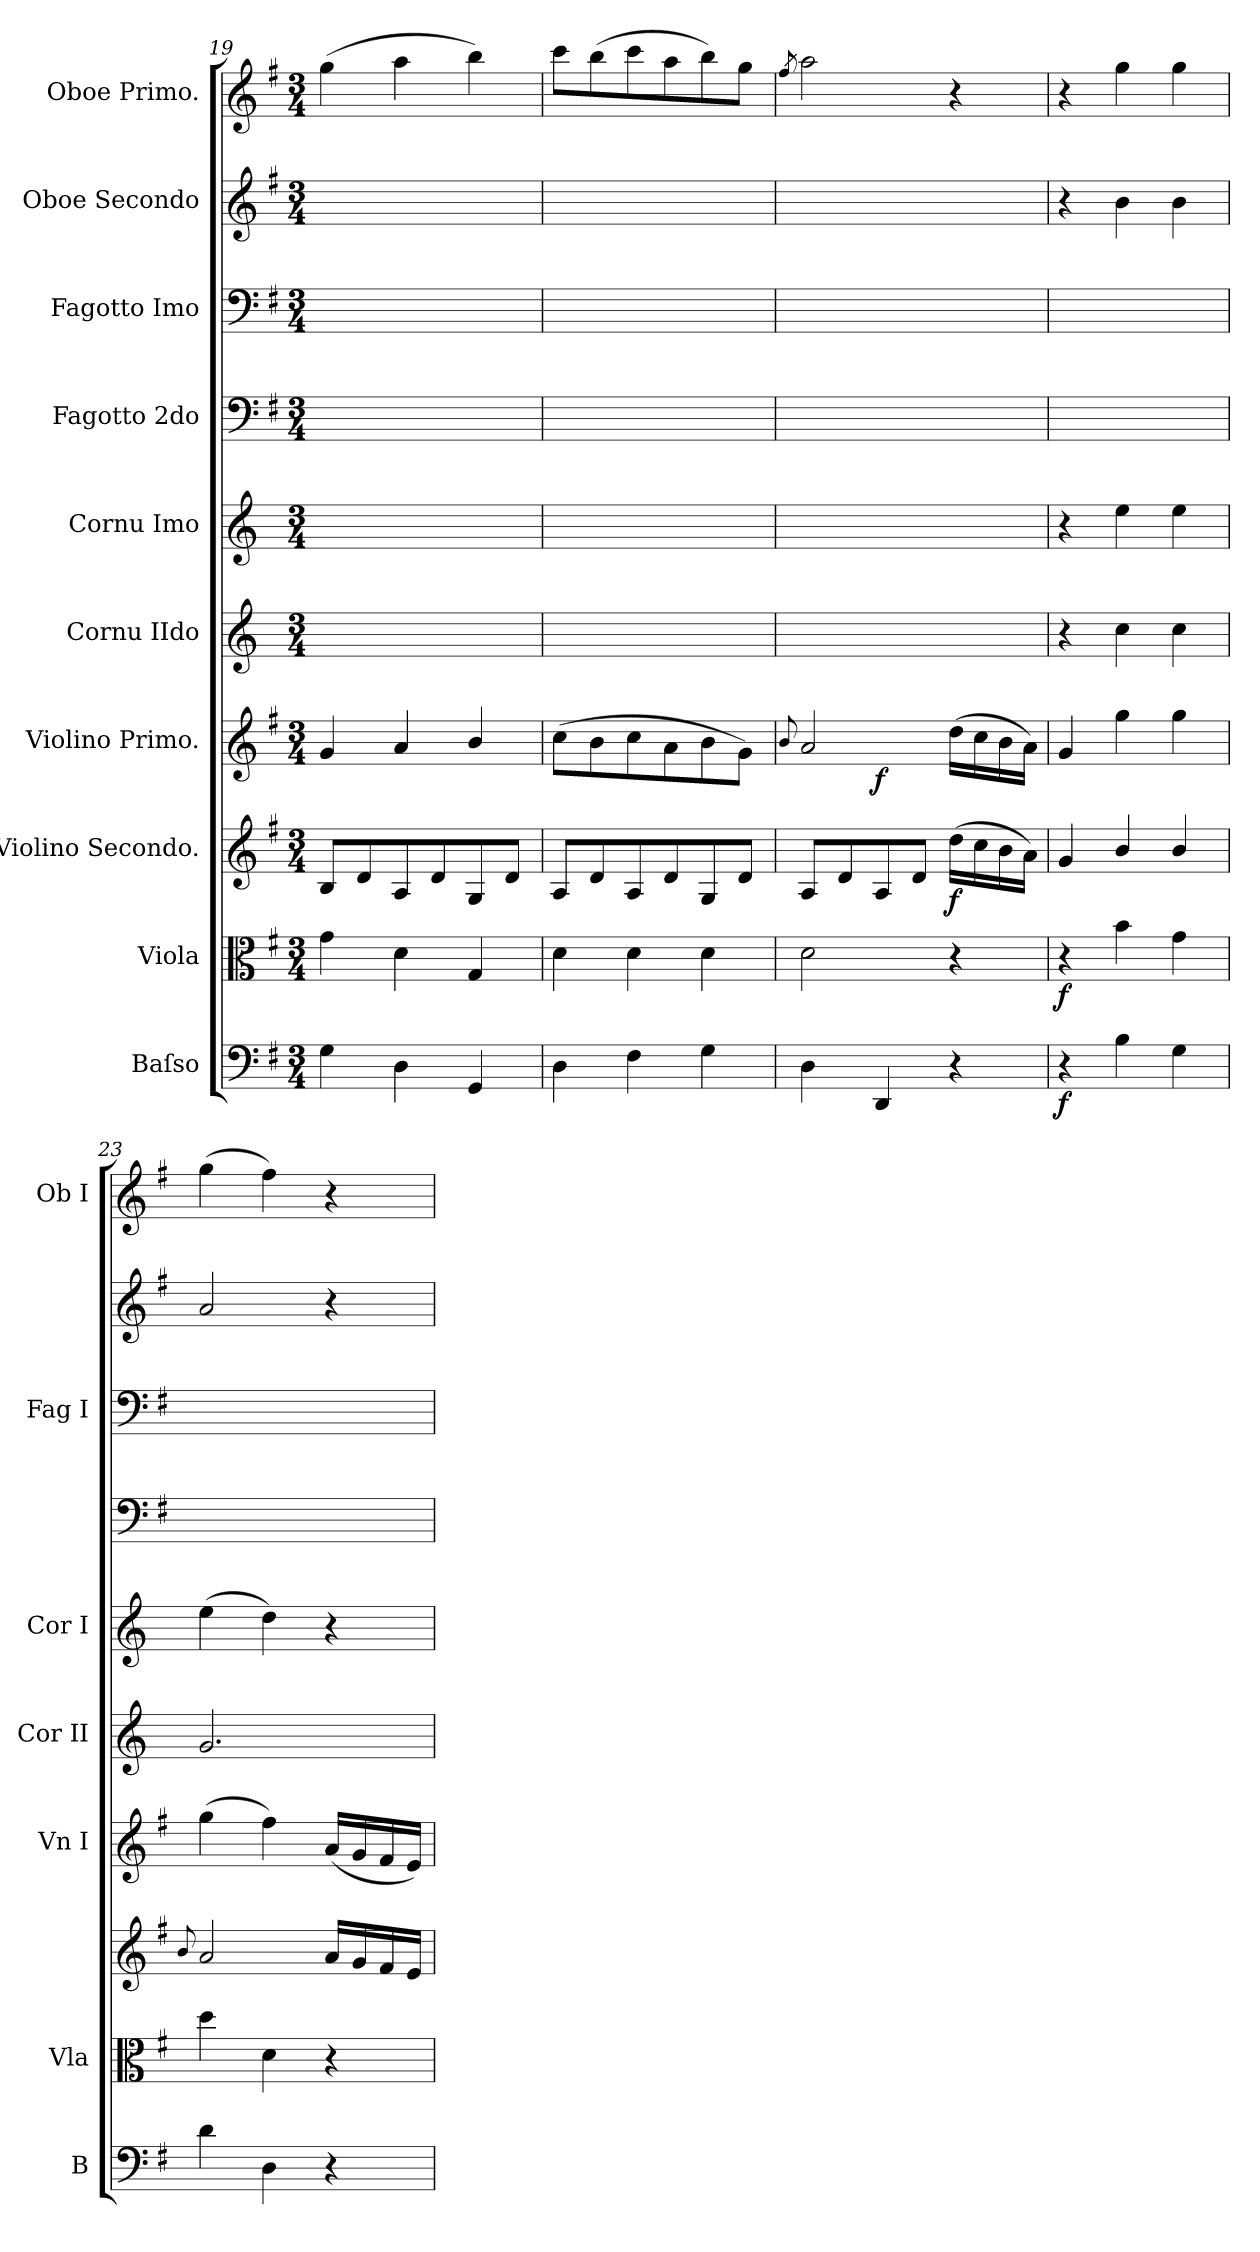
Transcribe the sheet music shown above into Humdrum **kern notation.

**kern	**dynam	**kern	**dynam	**kern	**dynam	**kern	**dynam	**kern	**kern	**kern	**kern	**kern	**kern
*part10	*part10	*part9	*part9	*part8	*part8	*part7	*part7	*part6	*part5	*part4	*part3	*part2	*part1
*staff10	*staff10	*staff9	*staff9	*staff8	*staff8	*staff7	*staff7	*staff6	*staff5	*staff4	*staff3	*staff2	*staff1
*I"Baſso	*	*I"Viola	*	*I"Violino Secondo.	*	*I"Violino Primo.	*	*I"Cornu IIdo	*I"Cornu Imo	*I"Fagotto 2do	*I"Fagotto Imo	*I"Oboe Secondo	*I"Oboe Primo.
*I'B	*	*I'Vla	*	*	*	*I'Vn I	*	*I'Cor II	*I'Cor I	*	*I'Fag I	*	*I'Ob I
*clefF4	*	*clefC3	*	*clefG2	*	*clefG2	*	*clefG2	*clefG2	*clefF4	*clefF4	*clefG2	*clefG2
*	*	*	*	*	*	*	*	*ITrd3c5	*ITrd3c5	*	*	*	*
*k[f#]	*	*k[f#]	*	*k[f#]	*	*k[f#]	*	*k[f#]	*k[f#]	*k[f#]	*k[f#]	*k[f#]	*k[f#]
*G:	*	*G:	*	*G:	*	*G:	*	*	*	*G:	*G:	*G:	*G:
*M3/4	*	*M3/4	*	*M3/4	*	*M3/4	*	*M3/4	*M3/4	*M3/4	*M3/4	*M3/4	*M3/4
=19	=19	=19	=19	=19	=19	=19	=19	=19	=19	=19	=19	=19	=19
4G\	.	4g\	.	8B/L	.	4g/	.	2.ryy	2.ryy	2.ryy	2.ryy	2.ryy	(4gg\
.	.	.	.	8d/	.	.	.	.	.	.	.	.	.
4D\	.	4d\	.	8A/	.	4a/	.	.	.	.	.	.	4aa\
.	.	.	.	8d/	.	.	.	.	.	.	.	.	.
4GG/	.	4G/	.	8G/	.	4b/	.	.	.	.	.	.	4bb\)
.	.	.	.	8d/J	.	.	.	.	.	.	.	.	.
=20	=20	=20	=20	=20	=20	=20	=20	=20	=20	=20	=20	=20	=20
4D\	.	4d\	.	8A/L	.	(8cc\L	.	2.ryy	2.ryy	2.ryy	2.ryy	2.ryy	8ccc\L
.	.	.	.	8d/	.	8b\	.	.	.	.	.	.	(8bb\
4F#\	.	4d\	.	8A/	.	8cc\	.	.	.	.	.	.	8ccc\
.	.	.	.	8d/	.	8a\	.	.	.	.	.	.	8aa\
4G\	.	4d\	.	8G/	.	8b\	.	.	.	.	.	.	8bb\)
.	.	.	.	8d/J	.	8g\J)	.	.	.	.	.	.	8gg\J
=21	=21	=21	=21	=21	=21	=21	=21	=21	=21	=21	=21	=21	=21
.	.	.	.	.	.	8qqb/	.	.	.	.	.	.	8qff#/
*	*	*	*	*	*	*^	*	*	*	*	*	*	*
4D\	.	2d\	.	8A/L	.	2a/	4ryy	.	2.ryy	2.ryy	2.ryy	2.ryy	2.ryy	2aa\
.	.	.	.	8d/	.	.	.	.	.	.	.	.	.	.
4DD/	.	.	.	8A/	.	.	2ryy	f	.	.	.	.	.	.
.	.	.	.	8d/J	.	.	.	.	.	.	.	.	.	.
4r	.	4r	.	(16dd\LL	f	(16dd\LL	.	.	.	.	.	.	.	4r
.	.	.	.	16cc\	.	16cc\	.	.	.	.	.	.	.	.
.	.	.	.	16b\	.	16b\	.	.	.	.	.	.	.	.
.	.	.	.	16a\JJ)	.	16a\JJ)	.	.	.	.	.	.	.	.
*	*	*	*	*	*	*v	*v	*	*	*	*	*	*	*
=22	=22	=22	=22	=22	=22	=22	=22	=22	=22	=22	=22	=22	=22
4r	f	4r	f	4g/	.	4g/	.	4r	4r	2.ryy	2.ryy	4r	4r
4B\	.	4b\	.	4b/	.	4gg\	.	4g\	4b\	.	.	4b\	4gg\
4G\	.	4g\	.	4b/	.	4gg\	.	4g\	4b\	.	.	4b\	4gg\
=23	=23	=23	=23	=23	=23	=23	=23	=23	=23	=23	=23	=23	=23
.	.	.	.	8qqb/	.	.	.	.	.	.	.	.	.
4d\	.	4dd\	.	2a/	.	(4gg\	.	2.d/	(4b\	2.ryy	2.ryy	2a/	(4gg\
4D\	.	4d\	.	.	.	4ff#\)	.	.	4a\)	.	.	.	4ff#\)
4r	.	4r	.	16a/LL	.	(16a/LL	.	.	4r	.	.	4r	4r
.	.	.	.	16g/	.	16g/	.	.	.	.	.	.	.
.	.	.	.	16f#/	.	16f#/	.	.	.	.	.	.	.
.	.	.	.	16e/JJ	.	16e/JJ)	.	.	.	.	.	.	.
=	=	=	=	=	=	=	=	=	=	=	=	=	=
*-	*-	*-	*-	*-	*-	*-	*-	*-	*-	*-	*-	*-	*-
